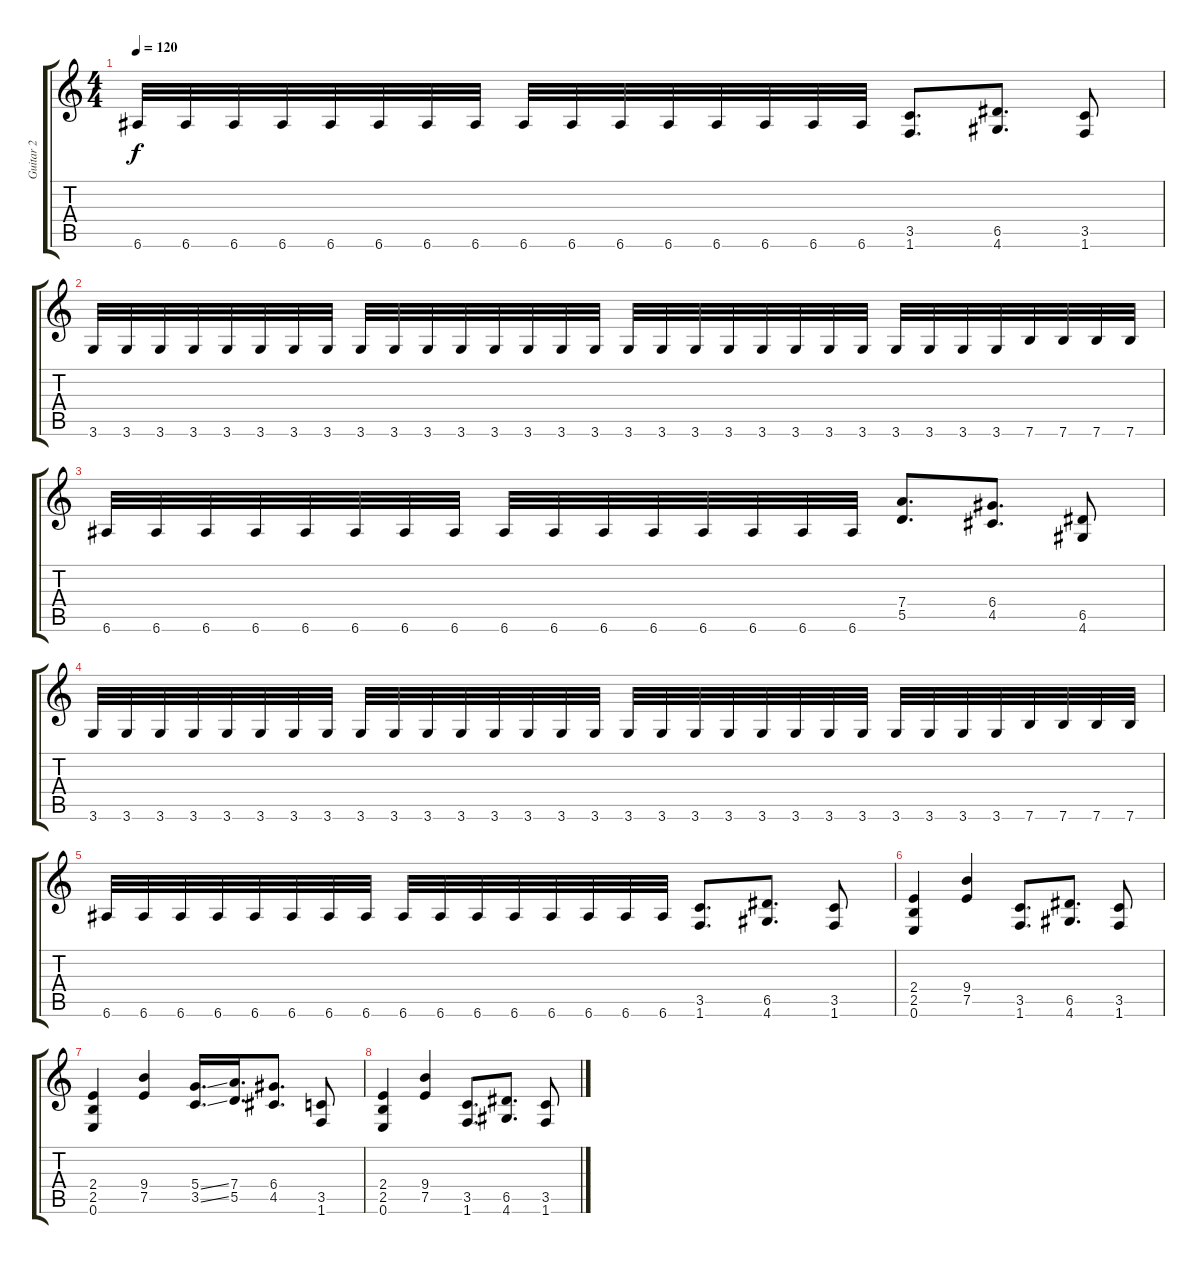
\track ("Guitar 2" "Guitar 2") {instrument distortionguitar}
\staff {score tabs}
\tuning (E4 B3 G3 D3 A2 E2) {hide}
\ts (4 4)
\tempo 120
\clef g2
\ks c
6.6.32{dy f} 6.6.32 6.6.32 6.6.32 6.6.32 6.6.32 6.6.32 6.6.32 6.6.32 6.6.32 6.6.32 6.6.32 6.6.32 6.6.32 6.6.32 6.6.32 (3.5 1.6).8{d} (6.5 4.6).8{d} (3.5 1.6).8 |
3.6.32 3.6.32 3.6.32 3.6.32 3.6.32 3.6.32 3.6.32 3.6.32 3.6.32 3.6.32 3.6.32 3.6.32 3.6.32 3.6.32 3.6.32 3.6.32 3.6.32 3.6.32 3.6.32 3.6.32 3.6.32 3.6.32 3.6.32 3.6.32 3.6.32 3.6.32 3.6.32 3.6.32 7.6.32 7.6.32 7.6.32 7.6.32 |
6.6.32 6.6.32 6.6.32 6.6.32 6.6.32 6.6.32 6.6.32 6.6.32 6.6.32 6.6.32 6.6.32 6.6.32 6.6.32 6.6.32 6.6.32 6.6.32 (7.4 5.5).8{d} (6.4 4.5).8{d} (6.5 4.6).8 |
3.6.32 3.6.32 3.6.32 3.6.32 3.6.32 3.6.32 3.6.32 3.6.32 3.6.32 3.6.32 3.6.32 3.6.32 3.6.32 3.6.32 3.6.32 3.6.32 3.6.32 3.6.32 3.6.32 3.6.32 3.6.32 3.6.32 3.6.32 3.6.32 3.6.32 3.6.32 3.6.32 3.6.32 7.6.32 7.6.32 7.6.32 7.6.32 |
6.6.32 6.6.32 6.6.32 6.6.32 6.6.32 6.6.32 6.6.32 6.6.32 6.6.32 6.6.32 6.6.32 6.6.32 6.6.32 6.6.32 6.6.32 6.6.32 (3.5 1.6).8{d} (6.5 4.6).8{d} (3.5 1.6).8 |
(2.4 2.5 0.6).4 (9.4 7.5).4 (3.5 1.6).8{d} (6.5 4.6).8{d} (3.5 1.6).8 |
(2.4 2.5 0.6).4 (9.4 7.5).4 (5.4{ss} 3.5{ss}).16{d} (7.4 5.5).16{d} (6.4 4.5).8{d} (3.5 1.6).8 |
(2.4 2.5 0.6).4 (9.4 7.5).4 (3.5 1.6).8{d} (6.5 4.6).8{d} (3.5 1.6).8
